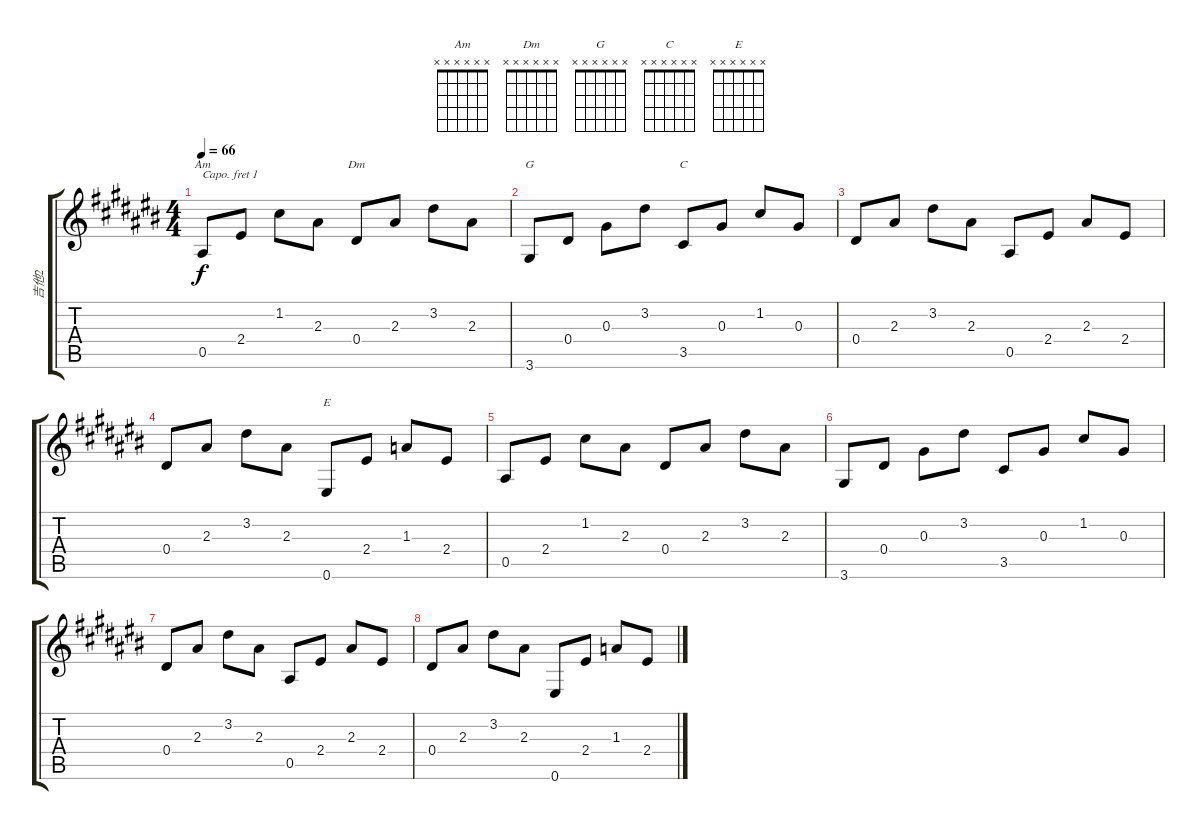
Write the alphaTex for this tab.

\track ("吉他2" "吉他2") {instrument acousticguitarsteel}
\staff {score tabs}
\capo 1
\tuning (E4 B3 G3 D3 A2 E2) {hide}
\chord ("Am" x x x x x x)
\chord ("Dm" x x x x x x)
\chord ("G" x x x x x x)
\chord ("C" x x x x x x)
\chord ("E" x x x x x x)
\ts (4 4)
\tempo 66
\clef g2
\ks c#
0.5.8{ch "Am" dy f volume 7 instrument acousticguitarsteel} 2.4.8 1.2.8 2.3.8 0.4.8{ch "Dm"} 2.3.8 3.2.8 2.3.8 |
3.6.8{ch "G"} 0.4.8 0.3.8 3.2.8 3.5.8{ch "C"} 0.3.8 1.2.8 0.3.8 |
0.4.8 2.3.8 3.2.8 2.3.8 0.5.8 2.4.8 2.3.8 2.4.8 |
0.4.8 2.3.8 3.2.8 2.3.8 0.6.8{ch "E"} 2.4.8 1.3.8 2.4.8 |
0.5.8 2.4.8 1.2.8 2.3.8 0.4.8 2.3.8 3.2.8 2.3.8 |
3.6.8 0.4.8 0.3.8 3.2.8 3.5.8 0.3.8 1.2.8 0.3.8 |
0.4.8 2.3.8 3.2.8 2.3.8 0.5.8 2.4.8 2.3.8 2.4.8 |
0.4.8 2.3.8 3.2.8 2.3.8 0.6.8 2.4.8 1.3.8 2.4.8
